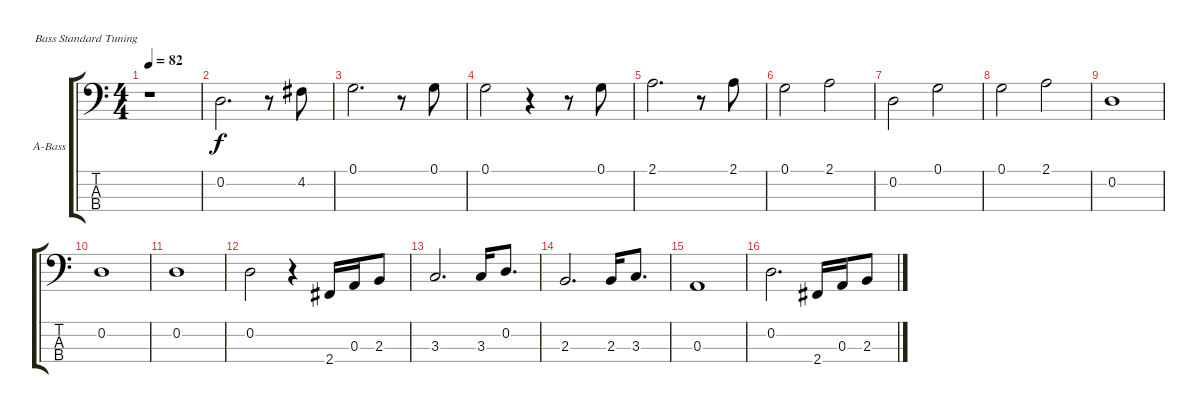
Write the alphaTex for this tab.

\bracketExtendMode groupsimilarinstruments
\firstSystemTrackNameOrientation horizontal
\otherSystemsTrackNameOrientation horizontal
\track ("Bass Part 2" "A-Bass") {instrument acousticgrandpiano}
\staff {score tabs}
\tuning (G2 D2 A1 E1)
\displaytranspose 12
\ts (4 4)
\tempo 82
\clef f4
\ks aminor
r.1{dy f instrument acousticgrandpiano} |
\ks c
0.2.2{d} r.8 4.2.8 |
0.1.2{d} r.8 0.1.8 |
0.1.2 r.4 r.8 0.1.8 |
2.1.2{d} r.8 2.1.8 |
0.1.2 2.1.2 |
0.2.2 0.1.2 |
0.1.2 2.1.2 |
0.2.1 |
0.2.1 |
0.2.1 |
0.2.2 r.4 2.4.16 0.3.16 2.3.8 |
3.3.2{d} 3.3.16 0.2.8{d} |
2.3.2{d} 2.3.16 3.3.8{d} |
0.3.1 |
0.2.2{d} 2.4.16 0.3.16 2.3.8
